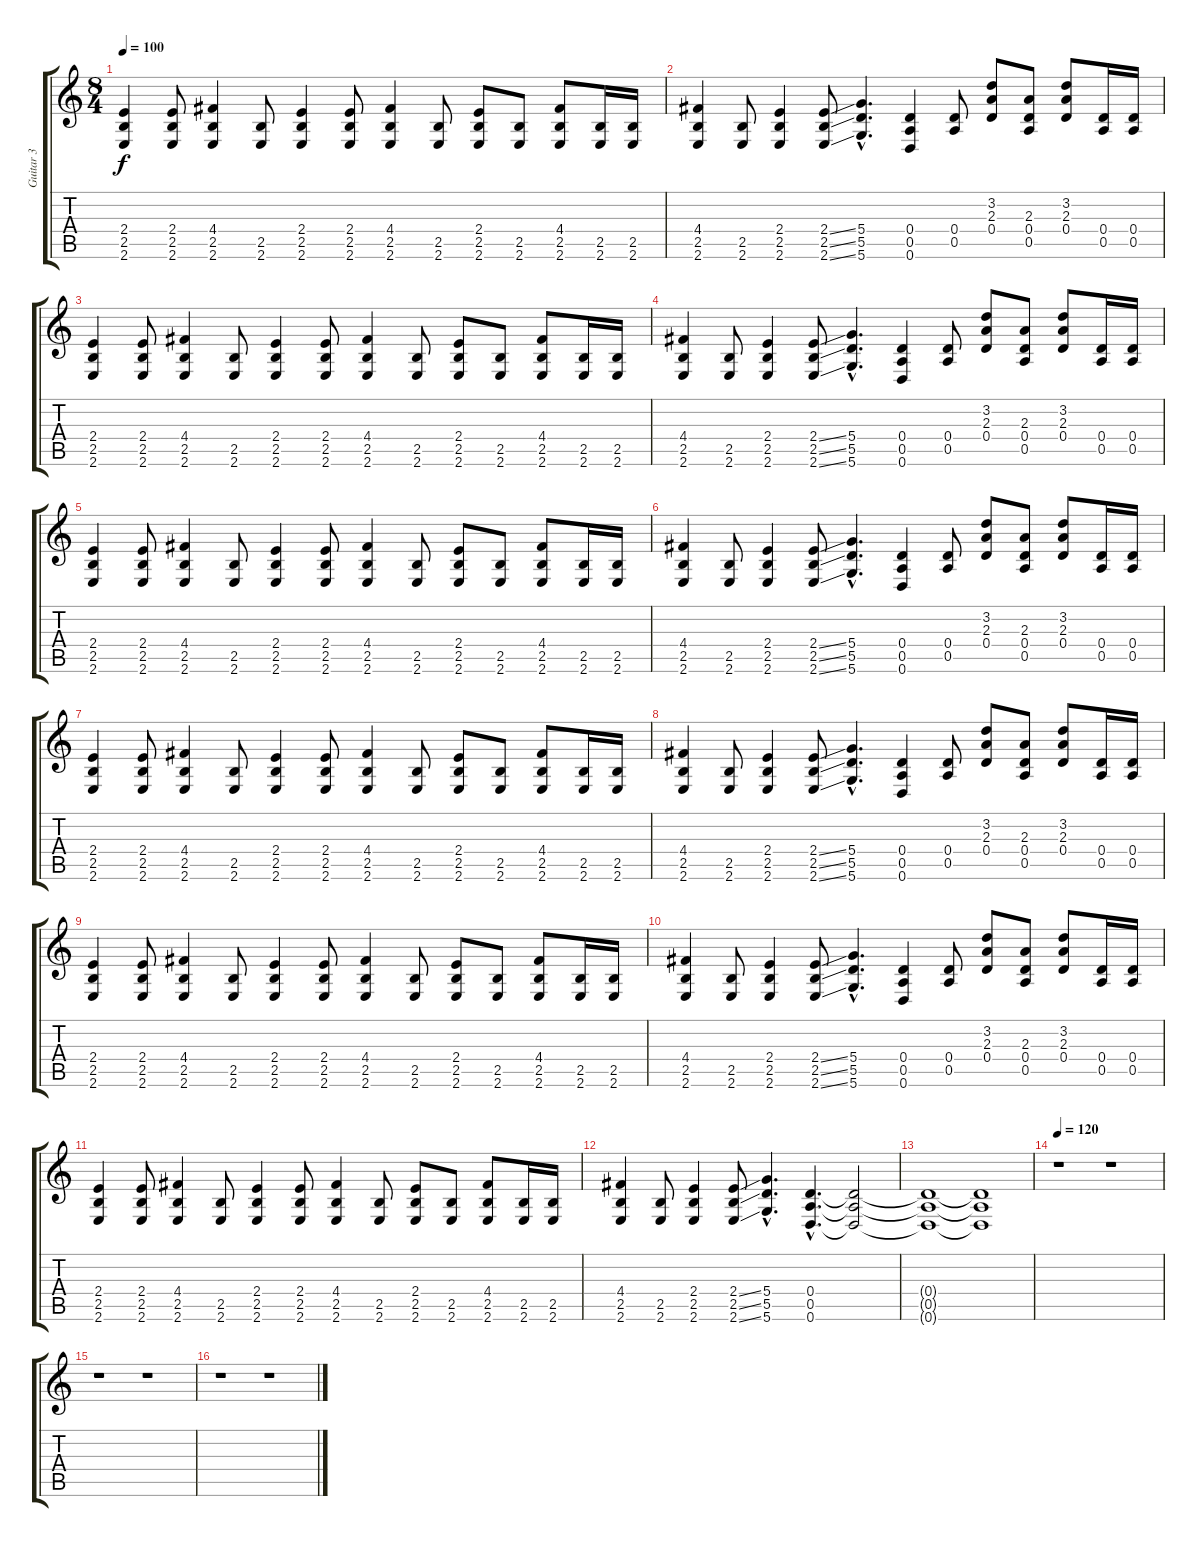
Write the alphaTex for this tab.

\track ("Guitar 3" "Guitar 3") {instrument electricguitarjazz}
\staff {score tabs}
\tuning (E4 B3 G3 D3 A2 D2) {hide}
\ts (8 4)
\tempo 100
\clef g2
\ks c
(2.4 2.5 2.6).4{dy f} (2.4 2.5 2.6).8 (4.4 2.5 2.6).4 (2.5 2.6).8 (2.4 2.5 2.6).4 (2.4 2.5 2.6).8 (4.4 2.5 2.6).4 (2.5 2.6).8 (2.4 2.5 2.6).8 (2.5 2.6).8 (4.4 2.5 2.6).8 (2.5 2.6).16 (2.5 2.6).16 |
(4.4 2.5 2.6).4 (2.5 2.6).8 (2.4 2.5 2.6).4 (2.4{ss} 2.5{ss} 2.6{ss}).8 (5.4{hac} 5.5{hac} 5.6{hac}).4{d} (0.4 0.5 0.6).4 (0.4 0.5).8 (3.2 2.3 0.4).8 (2.3 0.4 0.5).8 (3.2 2.3 0.4).8 (0.4 0.5).16 (0.4 0.5).16 |
(2.4 2.5 2.6).4 (2.4 2.5 2.6).8 (4.4 2.5 2.6).4 (2.5 2.6).8 (2.4 2.5 2.6).4 (2.4 2.5 2.6).8 (4.4 2.5 2.6).4 (2.5 2.6).8 (2.4 2.5 2.6).8 (2.5 2.6).8 (4.4 2.5 2.6).8 (2.5 2.6).16 (2.5 2.6).16 |
(4.4 2.5 2.6).4 (2.5 2.6).8 (2.4 2.5 2.6).4 (2.4{ss} 2.5{ss} 2.6{ss}).8 (5.4{hac} 5.5{hac} 5.6{hac}).4{d} (0.4 0.5 0.6).4 (0.4 0.5).8 (3.2 2.3 0.4).8 (2.3 0.4 0.5).8 (3.2 2.3 0.4).8 (0.4 0.5).16 (0.4 0.5).16 |
(2.4 2.5 2.6).4 (2.4 2.5 2.6).8 (4.4 2.5 2.6).4 (2.5 2.6).8 (2.4 2.5 2.6).4 (2.4 2.5 2.6).8 (4.4 2.5 2.6).4 (2.5 2.6).8 (2.4 2.5 2.6).8 (2.5 2.6).8 (4.4 2.5 2.6).8 (2.5 2.6).16 (2.5 2.6).16 |
(4.4 2.5 2.6).4 (2.5 2.6).8 (2.4 2.5 2.6).4 (2.4{ss} 2.5{ss} 2.6{ss}).8 (5.4{hac} 5.5{hac} 5.6{hac}).4{d} (0.4 0.5 0.6).4 (0.4 0.5).8 (3.2 2.3 0.4).8 (2.3 0.4 0.5).8 (3.2 2.3 0.4).8 (0.4 0.5).16 (0.4 0.5).16 |
(2.4 2.5 2.6).4 (2.4 2.5 2.6).8 (4.4 2.5 2.6).4 (2.5 2.6).8 (2.4 2.5 2.6).4 (2.4 2.5 2.6).8 (4.4 2.5 2.6).4 (2.5 2.6).8 (2.4 2.5 2.6).8 (2.5 2.6).8 (4.4 2.5 2.6).8 (2.5 2.6).16 (2.5 2.6).16 |
(4.4 2.5 2.6).4 (2.5 2.6).8 (2.4 2.5 2.6).4 (2.4{ss} 2.5{ss} 2.6{ss}).8 (5.4{hac} 5.5{hac} 5.6{hac}).4{d} (0.4 0.5 0.6).4 (0.4 0.5).8 (3.2 2.3 0.4).8 (2.3 0.4 0.5).8 (3.2 2.3 0.4).8 (0.4 0.5).16 (0.4 0.5).16 |
(2.4 2.5 2.6).4 (2.4 2.5 2.6).8 (4.4 2.5 2.6).4 (2.5 2.6).8 (2.4 2.5 2.6).4 (2.4 2.5 2.6).8 (4.4 2.5 2.6).4 (2.5 2.6).8 (2.4 2.5 2.6).8 (2.5 2.6).8 (4.4 2.5 2.6).8 (2.5 2.6).16 (2.5 2.6).16 |
(4.4 2.5 2.6).4 (2.5 2.6).8 (2.4 2.5 2.6).4 (2.4{ss} 2.5{ss} 2.6{ss}).8 (5.4{hac} 5.5{hac} 5.6{hac}).4{d} (0.4 0.5 0.6).4 (0.4 0.5).8 (3.2 2.3 0.4).8 (2.3 0.4 0.5).8 (3.2 2.3 0.4).8 (0.4 0.5).16 (0.4 0.5).16 |
(2.4 2.5 2.6).4 (2.4 2.5 2.6).8 (4.4 2.5 2.6).4 (2.5 2.6).8 (2.4 2.5 2.6).4 (2.4 2.5 2.6).8 (4.4 2.5 2.6).4 (2.5 2.6).8 (2.4 2.5 2.6).8 (2.5 2.6).8 (4.4 2.5 2.6).8 (2.5 2.6).16 (2.5 2.6).16 |
(4.4 2.5 2.6).4 (2.5 2.6).8 (2.4 2.5 2.6).4 (2.4{ss} 2.5{ss} 2.6{ss}).8 (5.4{hac} 5.5{hac} 5.6{hac}).4{d} (0.4{hac} 0.5{hac} 0.6{hac}).4{d} (0.4{t} 0.5{t} 0.6{t}).2 |
(0.4{t} 0.5{t} 0.6{t}).1 (0.4{t} 0.5{t} 0.6{t}).1 |
\tempo 120
r.1 r.1 |
r.1 r.1 |
r.1 r.1
